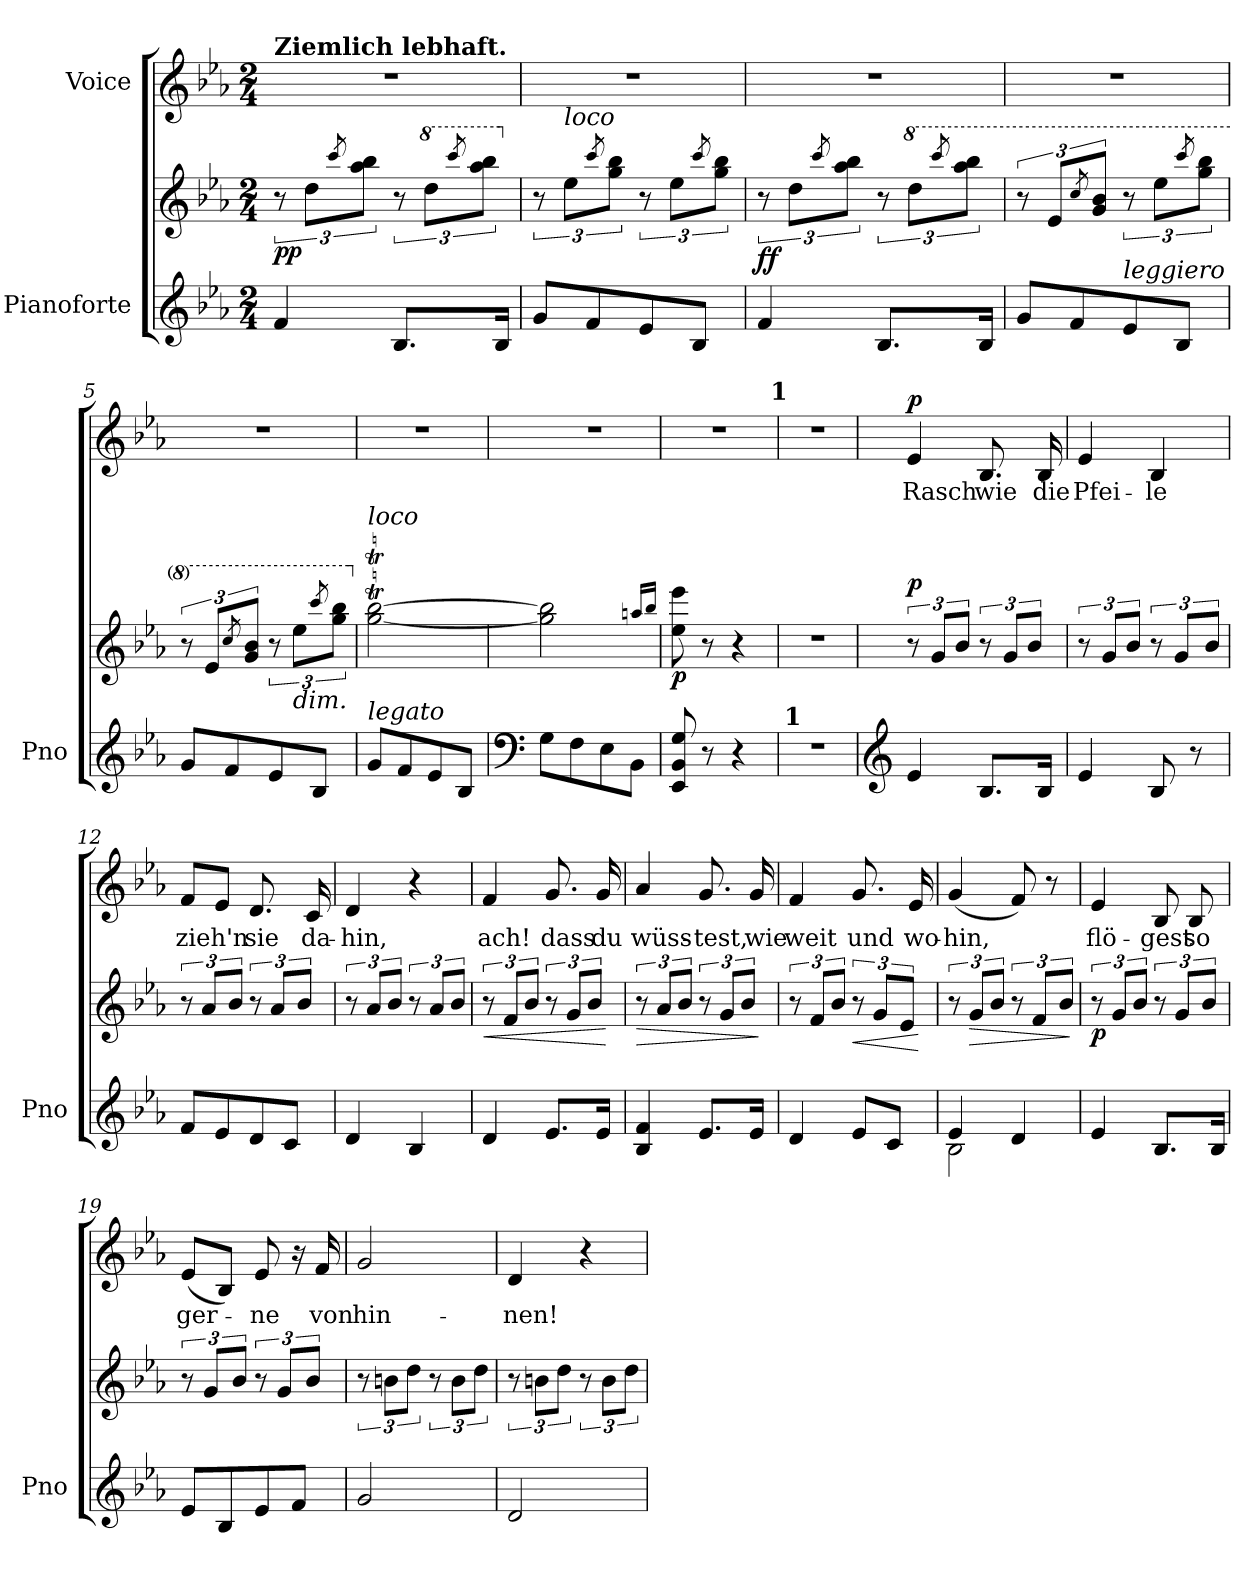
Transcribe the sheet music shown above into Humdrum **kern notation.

**kern	**kern	**dynam	**kern	**text	**dynam
*part2	*part2	*part2	*part1	*part1	*part1
*staff3	*staff2	*staff2/3	*staff1	*staff1	*staff1
*I"Pianoforte	*	*	*I"Voice	*	*
*I'Pno	*	*	*	*	*
*clefG2	*clefG2	*	*clefG2	*	*
*k[b-e-a-]	*k[b-e-a-]	*	*k[b-e-a-]	*	*
*M2/4	*M2/4	*	*M2/4	*	*
=1	=1	=1	=1	=1	=1
!	!	!	!LO:TX:a:B:t=Ziemlich lebhaft.	!	!
!	!	!LO:DY:b	!	!	!
4f/	12r	pp	2r	.	.
.	12dd\L	.	.	.	.
.	8qccc/	.	.	.	.
.	12aa-\ 12bb-\J	.	.	.	.
8.B-/L	12r	.	.	.	.
*	*8va	*	*	*	*
.	12ddd\L	.	.	.	.
.	8qcccc/	.	.	.	.
.	12aaa-\ 12bbb-\J	.	.	.	.
16B-/Jk	.	.	.	.	.
=2	=2	=2	=2	=2	=2
*	*X8va	*	*	*	*
8g/L	12r	.	2r	.	.
!	!LO:TX:a:i:t=loco	!	!	!	!
.	12ee-\L	.	.	.	.
8f/	.	.	.	.	.
.	8qccc/	.	.	.	.
.	12gg\ 12bb-\J	.	.	.	.
8e-/	12r	.	.	.	.
.	12ee-\L	.	.	.	.
8B-/J	.	.	.	.	.
.	8qccc/	.	.	.	.
.	12gg\ 12bb-\J	.	.	.	.
=3	=3	=3	=3	=3	=3
!	!	!LO:DY:b	!	!	!
4f/	12r	ff	2r	.	.
.	12dd\L	.	.	.	.
.	8qccc/	.	.	.	.
.	12aa-\ 12bb-\J	.	.	.	.
8.B-/L	12r	.	.	.	.
*	*8va	*	*	*	*
.	12ddd\L	.	.	.	.
.	8qcccc/	.	.	.	.
.	12aaa-\ 12bbb-\J	.	.	.	.
16B-/Jk	.	.	.	.	.
=4	=4	=4	=4	=4	=4
8g/L	12r	.	2r	.	.
.	12ee-/L	.	.	.	.
8f/	.	.	.	.	.
.	8qccc/	.	.	.	.
.	12gg/ 12bb-/J	.	.	.	.
!LO:TX:a:i:t=leggiero	!	!	!	!	!
8e-/	12r	.	.	.	.
.	12eee-\L	.	.	.	.
8B-/J	.	.	.	.	.
.	8qcccc/	.	.	.	.
.	12ggg\ 12bbb-\J	.	.	.	.
!!LO:LB:g=z
=5	=5	=5	=5	=5	=5
8g/L	12r	.	2r	.	.
.	12ee-/L	.	.	.	.
8f/	.	.	.	.	.
.	8qccc/	.	.	.	.
.	12gg/ 12bb-/J	.	.	.	.
8e-/	12r	.	.	.	.
!	!LO:TX:b:i:t=dim.	!	!	!	!
.	12eee-\L	.	.	.	.
8B-/J	.	.	.	.	.
.	8qcccc/	.	.	.	.
.	12ggg\ 12bbb-\J	.	.	.	.
=6	=6	=6	=6	=6	=6
*	*X8va	*	*	*	*
!	!LO:TX:a:i:t=loco	!	!	!	!
!LO:TX:a:i:t=legato	!	!	!	!	!
8g/L	[2gg\T [2bb-\T	.	2r	.	.
8f/	.	.	.	.	.
8e-/	.	.	.	.	.
8B-/J	.	.	.	.	.
=7	=7	=7	=7	=7	=7
*clefF4	*	*	*	*	*
8G\L	2gg\]TTT 2bb-\]TTT	.	2r	.	.
8F\	.	.	.	.	.
8E-\	.	.	.	.	.
8BB-\J	.	.	.	.	.
.	16qaan/LL	.	.	.	.
.	16qbb-/JJ	.	.	.	.
=8	=8	=8	=8	=8	=8
!	!	!LO:DY:b	!	!	!
8EE-/ 8BB-/ 8G/	8ee-\ 8eee-\	p	2r	.	.
8r	8r	.	.	.	.
4r	4r	.	.	.	.
!!LO:REH:place=s1:a:B:enc=none:fs=15:t=1
=9	=9	=9	=9	=9	=9
!LO:TX:a:B:t=1	!	!	!	!	!
2r	2r	.	2r	.	.
=10	=10	=10	=10	=10	=10
*clefG2	*	*	*	*	*
!	!	!LO:DY:a	!	!LO:LY:b	!LO:DY:a
4e-/	12r	p	4e-/	Rasch	p
.	12g/L	.	.	.	.
.	12b-/J	.	.	.	.
!	!	!	!	!LO:LY:b	!
8.B-/L	12r	.	8.B-/	wie	.
.	12g/L	.	.	.	.
.	12b-/J	.	.	.	.
!	!	!	!	!LO:LY:b	!
16B-/Jk	.	.	16B-/	die	.
!!LO:LB:g=z
=11	=11	=11	=11	=11	=11
!	!	!	!	!LO:LY:b	!
4e-/	12r	.	4e-/	Pfei-	.
.	12g/L	.	.	.	.
.	12b-/J	.	.	.	.
!	!	!	!	!LO:LY:b	!
8B-/	12r	.	4B-/	-le	.
.	12g/L	.	.	.	.
8r	.	.	.	.	.
.	12b-/J	.	.	.	.
=12	=12	=12	=12	=12	=12
!	!	!	!	!LO:LY:b	!
8f/L	12r	.	8f/L	zieh'n	.
.	12a-/L	.	.	.	.
8e-/	.	.	8e-/J	.	.
.	12b-/J	.	.	.	.
!	!	!	!	!LO:LY:b	!
8d/	12r	.	8.d/	sie	.
.	12a-/L	.	.	.	.
8c/J	.	.	.	.	.
.	12b-/J	.	.	.	.
!	!	!	!	!LO:LY:b	!
.	.	.	16c/	da-	.
=13	=13	=13	=13	=13	=13
!	!	!	!	!LO:LY:b	!
4d/	12r	.	4d/	-hin,	.
.	12a-/L	.	.	.	.
.	12b-/J	.	.	.	.
4B-/	12r	.	4r	.	.
.	12a-/L	.	.	.	.
.	12b-/J	.	.	.	.
=14	=14	=14	=14	=14	=14
!	!	!LO:HP:b	!	!LO:LY:b	!
4d/	12r	<	4f/	ach!	.
.	12f/L	.	.	.	.
.	12b-/J	.	.	.	.
!	!	!	!	!LO:LY:b	!
8.e-/L	12r	.	8.g/	dass	.
.	12g/L	.	.	.	.
.	12b-/J	.	.	.	.
!	!	!	!	!LO:LY:b	!
16e-/Jk	.	.	16g/	du	.
.	.	[	.	.	.
=15	=15	=15	=15	=15	=15
!	!	!LO:HP:b	!	!LO:LY:b	!
4B-/ 4f/	12r	>	4a-/	wüss-	.
.	12a-/L	.	.	.	.
.	12b-/J	.	.	.	.
!	!	!	!	!LO:LY:b	!
8.e-/L	12r	.	8.g/	-test,	.
.	12g/L	.	.	.	.
.	12b-/J	.	.	.	.
!	!	!	!	!LO:LY:b	!
16e-/Jk	.	.	16g/	wie	.
.	.	]	.	.	.
!!LO:LB:g=z
=16	=16	=16	=16	=16	=16
!	!	!	!	!LO:LY:b	!
4d/	12r	.	4f/	weit	.
.	12f/L	.	.	.	.
.	12b-/J	.	.	.	.
!	!	!LO:HP:b	!	!LO:LY:b	!
8e-/L	12r	<	8.g/	und	.
.	12g/L	.	.	.	.
8c/J	.	.	.	.	.
.	12e-/J	.	.	.	.
!	!	!	!	!LO:LY:b	!
.	.	.	16e-/	wo-	.
.	.	[	.	.	.
=17	=17	=17	=17	=17	=17
*^	*	*	*	*	*
!	!	!	!	!	!LO:LY:b	!
4e-/	2B-\	12r	.	(<4g/	-hin,	.
!	!	!	!LO:HP:b	!	!	!
.	.	12g/L	>	.	.	.
.	.	12b-/J	.	.	.	.
4d/	.	12r	.	8f/)	.	.
.	.	12f/L	.	.	.	.
.	.	.	.	8r	.	.
.	.	12b-/J	.	.	.	.
*v	*v	*	*	*	*	*
.	.	]	.	.	.
=18	=18	=18	=18	=18	=18
!	!	!LO:DY:b	!	!LO:LY:b	!
4e-/	12r	p	4e-/	flö-	.
.	12g/L	.	.	.	.
.	12b-/J	.	.	.	.
!	!	!	!	!LO:LY:b	!
8.B-/L	12r	.	8B-/	-gest	.
.	12g/L	.	.	.	.
!	!	!	!	!LO:LY:b	!
.	.	.	8B-/	so	.
.	12b-/J	.	.	.	.
16B-/Jk	.	.	.	.	.
=19	=19	=19	=19	=19	=19
!	!	!	!	!LO:LY:b	!
8e-/L	12r	.	(<8e-/L	ger-	.
.	12g/L	.	.	.	.
8B-/	.	.	8B-/J)	.	.
.	12b-/J	.	.	.	.
!	!	!	!	!LO:LY:b	!
8e-/	12r	.	8e-/	-ne	.
.	12g/L	.	.	.	.
8f/J	.	.	16r	.	.
.	12b-/J	.	.	.	.
!	!	!	!	!LO:LY:b	!
.	.	.	16f/	von	.
!!LO:PB:g=z
=20	=20	=20	=20	=20	=20
!	!	!	!	!LO:LY:b	!
2g/	12r	.	2g/	hin-	.
.	12bn\L	.	.	.	.
.	12dd\J	.	.	.	.
.	12r	.	.	.	.
.	12b\L	.	.	.	.
.	12dd\J	.	.	.	.
=21	=21	=21	=21	=21	=21
!	!	!	!	!LO:LY:b	!
2d/	12r	.	4d/	-nen!	.
.	12bn\L	.	.	.	.
.	12dd\J	.	.	.	.
.	12r	.	4r	.	.
.	12b\L	.	.	.	.
.	12dd\J	.	.	.	.
=	=	=	=	=	=
*-	*-	*-	*-	*-	*-
